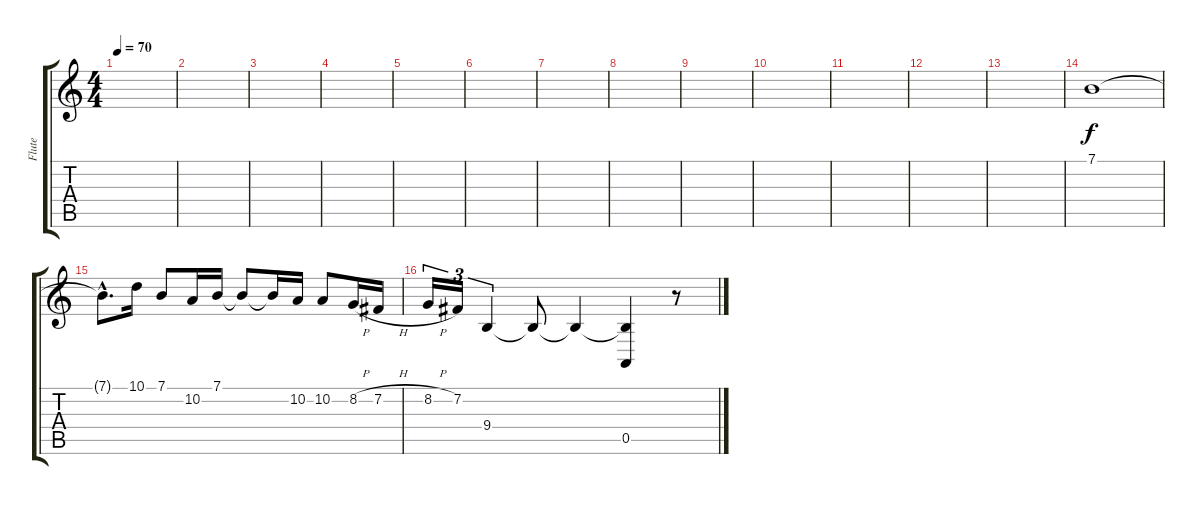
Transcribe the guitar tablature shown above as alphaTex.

\track ("Flute" "Flute") {instrument flute}
\staff {score tabs}
\tuning (E4 B3 G3 D3 A2 E2) {hide}
\ts (4 4)
\tempo 70
\clef g2
\ks c
|
|
|
|
|
|
|
|
|
|
|
|
|
7.1.1 |
7.1{hac t}.8{d} 10.1.16 7.1.8 10.2.16 7.1.16 7.1{t}.8 7.1{t}.16 10.2.16 10.2.8 8.2{h}.16 7.2{h}.16 |
8.2{h}.16{tu (3 2)} 7.2.16{tu (3 2)} 9.4.4{tu (3 2)} 9.4{t}.8 9.4{t}.4 (9.4{t} 0.5).4 r.8
